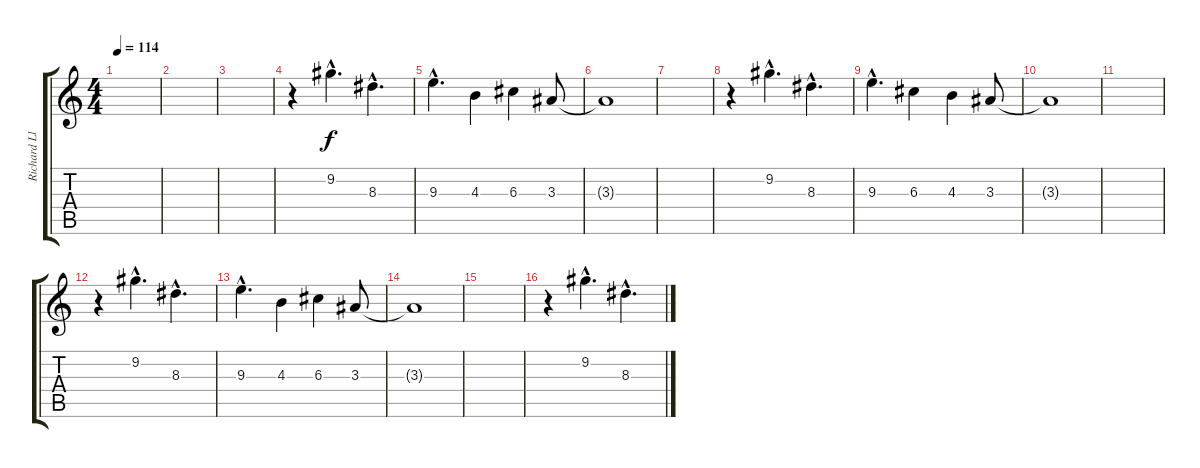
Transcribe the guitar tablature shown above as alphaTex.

\track ("Richard Lloyd" "Richard Ll") {instrument overdrivenguitar}
\staff {score tabs}
\tuning (E4 B3 G3 D3 A2 E2) {hide}
\ts (4 4)
\tempo 114
\clef g2
\ks c
|
|
|
r.4{volume 13 instrument acousticguitarsteel} 9.2{hac}.4{d} 8.3{hac}.4{d} |
9.3{hac}.4{d} 4.3.4 6.3.4 3.3.8 |
3.3{t}.1 |
|
r.4 9.2{hac}.4{d} 8.3{hac}.4{d} |
9.3{hac}.4{d} 6.3.4 4.3.4 3.3.8 |
3.3{t}.1 |
|
r.4 9.2{hac}.4{d} 8.3{hac}.4{d} |
9.3{hac}.4{d} 4.3.4 6.3.4 3.3.8 |
3.3{t}.1 |
|
r.4 9.2{hac}.4{d} 8.3{hac}.4{d}
